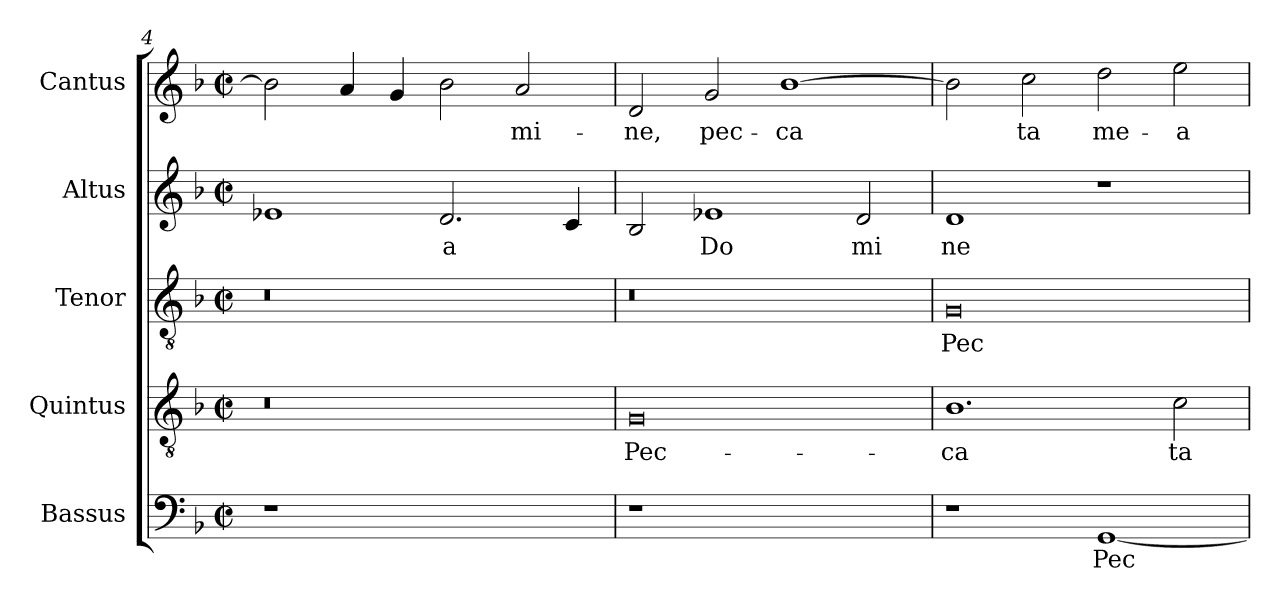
**kern	**text	**kern	**text	**kern	**text	**kern	**text	**kern	**text
*part5	*part5	*part4	*part4	*part3	*part3	*part2	*part2	*part1	*part1
*staff5	*staff5	*staff4	*staff4	*staff3	*staff3	*staff2	*staff2	*staff1	*staff1
*I"Bassus	*	*I"Quintus	*	*I"Tenor	*	*I"Altus	*	*I"Cantus	*
*clefF4	*	*clefGv2	*	*clefGv2	*	*clefG2	*	*clefG2	*
*k[b-]	*	*k[b-]	*	*k[b-]	*	*k[b-]	*	*k[b-]	*
*F:	*	*F:	*	*F:	*	*F:	*	*F:	*
*M2/2	*	*M2/2	*	*M2/2	*	*M2/2	*	*M2/2	*
*met(c|)	*	*met(c|)	*	*met(c|)	*	*met(c|)	*	*met(c|)	*
=4	=4	=4	=4	=4	=4	=4	=4	=4	=4
!	!	!	!	!	!	!	!LO:LY:b:cj	!	!LO:LY:b:cj
1r	.	0r	.	0r	.	1e-	.	2b-\]	--
!	!	!	!	!	!	!	!	!	!LO:LY:b:cj
.	.	.	.	.	.	.	.	4a/	--
!	!	!	!	!	!	!	!	!	!LO:LY:b:cj
.	.	.	.	.	.	.	.	4g/	--
!	!	!	!	!	!	!	!LO:LY:b:cj	!	!LO:LY:b:cj
1ryy	.	.	.	.	.	2.d/	a	2b-\	--
!	!	!	!	!	!	!	!	!	!LO:LY:b:cj
.	.	.	.	.	.	.	.	2a/	-mi-
!	!	!	!	!	!	!	!LO:LY:b:cj	!	!
.	.	.	.	.	.	4c/	.	.	.
=5	=5	=5	=5	=5	=5	=5	=5	=5	=5
!	!	!	!LO:LY:b:cj	!	!	!	!LO:LY:b:cj	!	!LO:LY:b:cj
1r	.	0G	Pec-	0r	.	2B-/	.	2d/	-ne,
!	!	!	!	!	!	!	!LO:LY:b:cj	!	!LO:LY:b:cj
.	.	.	.	.	.	1e-	Do	2g/	pec-
!	!	!	!	!	!	!	!	!	!LO:LY:b:cj
1ryy	.	.	.	.	.	.	.	[<1b-	-ca-
!	!	!	!	!	!	!	!LO:LY:b:cj	!	!
.	.	.	.	.	.	2d/	mi	.	.
!!LO:LB:g=z
=6	=6	=6	=6	=6	=6	=6	=6	=6	=6
!	!	!	!LO:LY:b:cj	!	!LO:LY:b:cj	!	!LO:LY:b:cj	!	!LO:LY:b:cj
1r	.	1.B-	-ca	0G	Pec-	1d	ne	2b-\]	--
!	!	!	!	!	!	!	!	!	!LO:LY:b:cj
.	.	.	.	.	.	.	.	2cc\	-ta
!	!LO:LY:b:cj	!	!	!	!	!	!	!	!LO:LY:b:cj
[<1GG	Pec-	.	.	.	.	1r	.	2dd\	me-
!	!	!	!LO:LY:b:cj	!	!	!	!	!	!LO:LY:b:cj
.	.	2c\	ta	.	.	.	.	2ee\	-a
=	=	=	=	=	=	=	=	=	=
*-	*-	*-	*-	*-	*-	*-	*-	*-	*-
